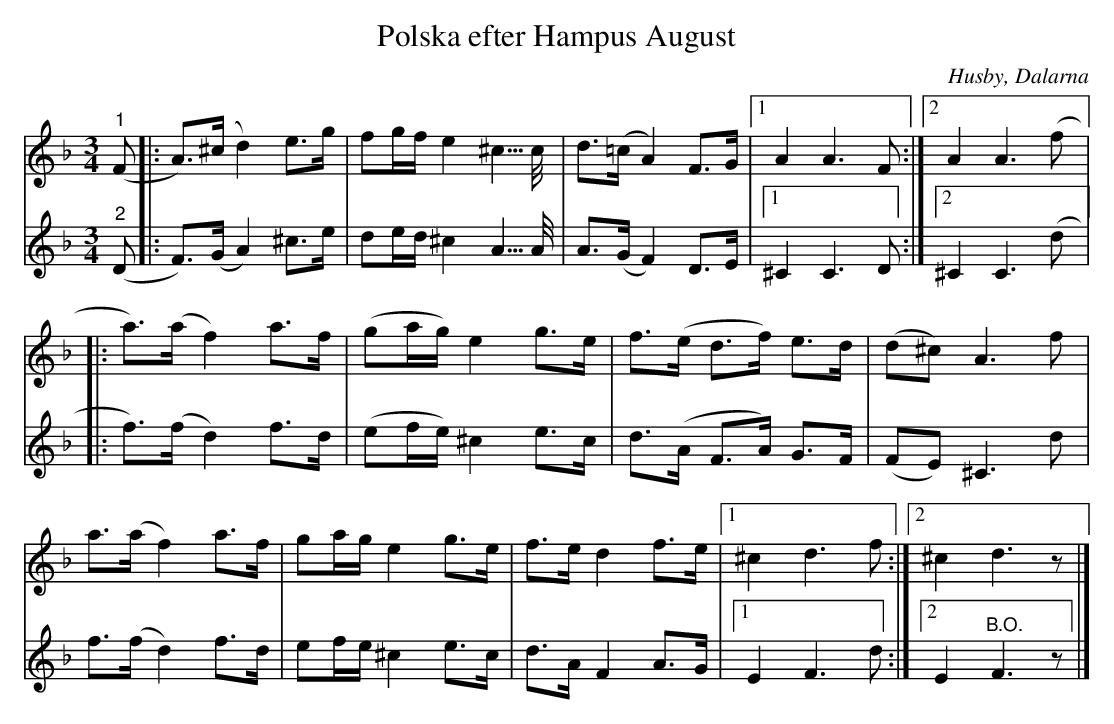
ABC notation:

X:1
T:Polska efter Hampus August
O:Husby, Dalarna
L:1/8
M:3/4
K:Dm
V:1
"^1" (F |: A>)(^c d2) e>g | fg/f/ e2 ^c5/4c/4 | d>(=c A2) F>G |1 A2 A3 F :|2 A2 A3 (f |:
a>)(a f2) a>f | (ga/g/) e2 g>e | f>(e d>f) e>d | (d^c) A3 f |
a>(a f2) a>f | ga/g/ e2 g>e | f>e d2 f>e |1 ^c2 d3 f :|2 ^c2 d3 z |]
V:2
"^2" (D |: F>)(G A2) ^c>e | de/d/ ^c2 A5/4A/4 | A>(G F2) D>E |1 ^C2 C3 D :|2 ^C2 C3 (d |:
f>)(f d2) f>d | (ef/e/) ^c2 e>c | d>(A F>A) G>F | (FE) ^C3 d |
f>(f d2) f>d | ef/e/ ^c2 e>c | d>A F2 A>G |1 E2 F3 d :|2 E2"^B.O." F3 z |]
